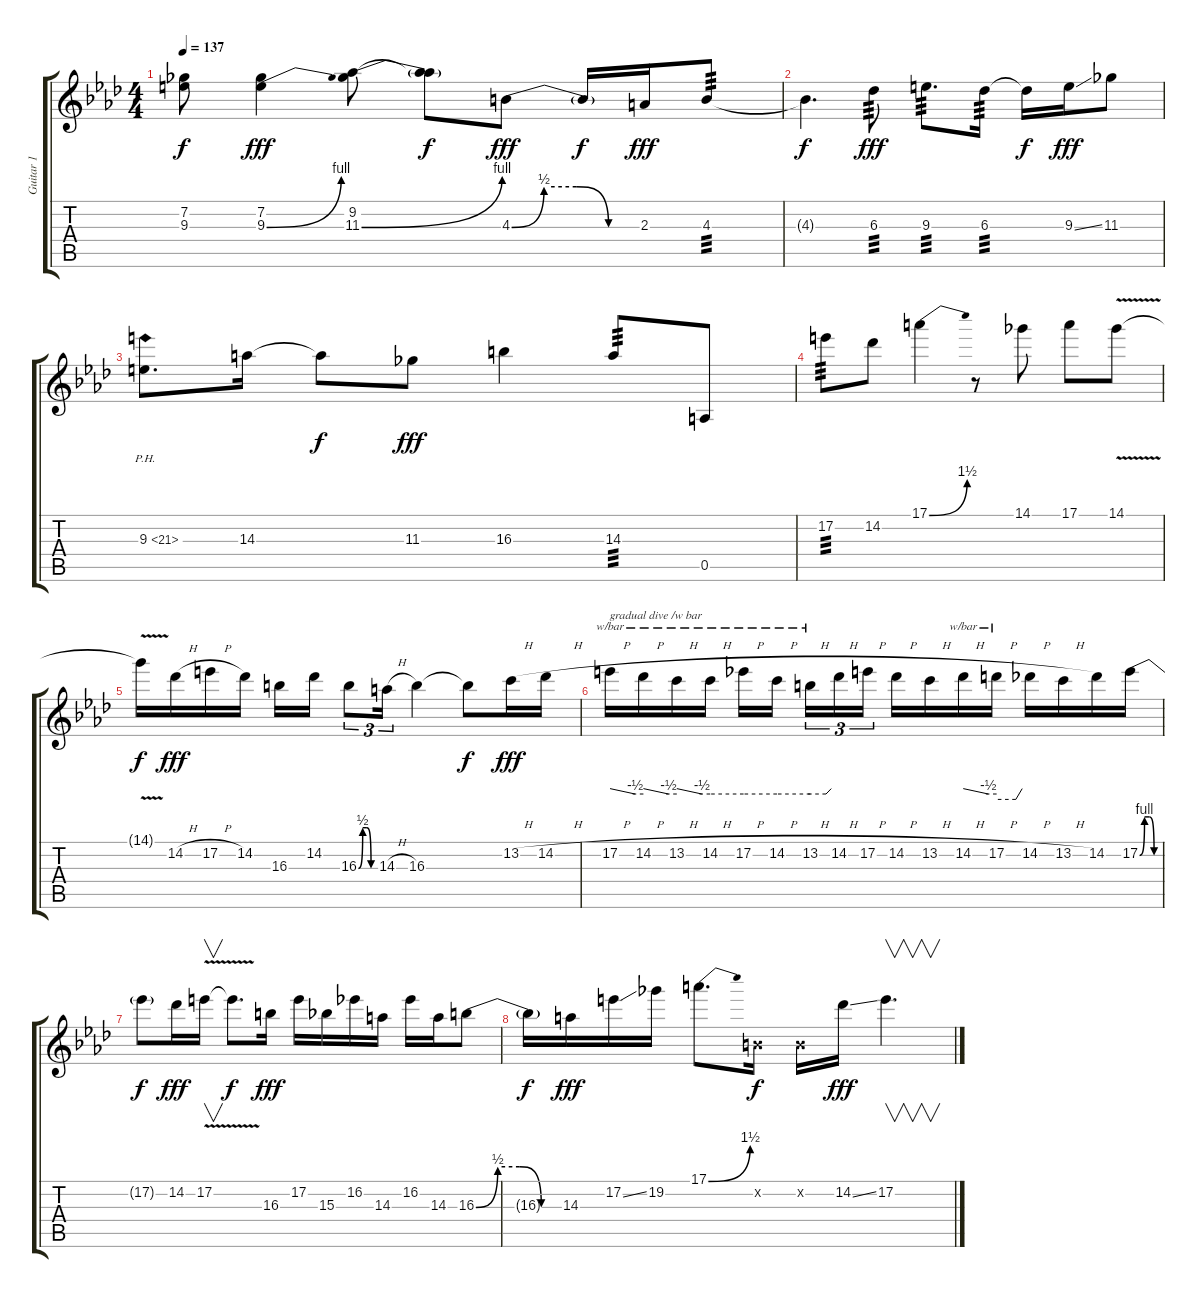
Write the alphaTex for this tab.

\track ("Guitar 1" "Guitar 1") {instrument distortionguitar}
\staff {score tabs}
\tuning (E4 B3 G3 D3 A2 E2) {hide}
\ts (4 4)
\tempo 137
\clef g2
\ks ab
(7.2{t} 9.3{t}).8{dy f} (7.2 9.3{be (bend 0 0 60 4)}).4{dy fff} (9.2 11.3{be (bend 0 0 60 4)}).8 (9.2{t} 11.3{t}).8{dy f} 4.3{be (custom 0 0 15 2 30 2 45 0 60 0)}.8{dy fff} 4.3{t}.16{dy f} 2.3.16{dy fff} 4.3.8{tp 3} |
4.3{t}.4{d dy f} 6.3.8{tp 3 dy fff} 9.3.8{d tp 3} 6.3.16{tp 3} 6.3{t}.16{dy f} 9.3{ss}.16{dy fff} 11.3.8 |
9.3{ph 12}.8{d} 14.3.16 14.3{t}.8{dy f} 11.3.8{dy fff} 16.3.4 14.3.8{tp 3} 0.5.8 |
17.2.8{tp 3} 14.2.8 17.1{be (bend 0 0 60 6)}.4 r.8 14.1.8 17.1.8 14.1{v}.8 |
14.1{t}.16{dy f} 14.2{h}.16{dy fff} 17.2{h}.16 14.2.16 16.3.16 14.2.16 16.3{be (custom 0 0 15 2 30 2 45 0 60 0)}.8{tu (3 2)} 14.3{h}.16{tu (3 2)} 16.3.4 16.3{t}.8{dy f} 13.2{h}.16{dy fff} 14.2{h}.16 |
17.2{h}.16{tbe (custom default 0 0 45 -2 60 -2) txt "gradual dive /w bar"} 14.2{h}.16{tbe (custom default 0 0 45 -2 60 -2)} 13.2{h}.16{tbe (custom default 0 0 45 -2 60 -2)} 14.2{h}.16{tbe (hold default 0 -2 60 -2)} 17.2{h}.16{tbe (hold default 0 -2 60 -2)} 14.2{h}.16{tbe (hold default 0 -2 60 -2) beam splitsecondary} 13.2{h}.16{tu (3 2) tbe (custom default 0 -2 45 -2 60 0)} 14.2{h}.16{tu (3 2)} 17.2{h}.16{tu (3 2)} 14.2{h}.16 13.2{h}.16 14.2{h}.16{tbe (custom default 0 0 45 -2 60 -2)} 17.2{h}.16{tbe (custom default 0 -4 45 -4 60 0)} 14.2{h}.16 13.2{h}.16 14.2.16 17.2{be (custom 0 0 15 4 30 4 45 0 60 0)}.16 |
17.2{t}.8{dy f} 14.2.16{dy fff} 17.2{v}.16{v} 17.2{t}.8{d dy f} 16.3.16{dy fff} 17.2.16 15.3.16 16.2.16 14.3.16 16.2.16 14.3.16 16.3{be (custom 0 0 15 2 30 2 45 0 60 0)}.8 |
16.3{t}.16{dy f} 14.3.16{dy fff} 17.2{ss}.16 19.2.16 17.1{be (bend 0 0 60 6)}.8{d} 0.2{x}.16{dy f} 0.2{x}.16 14.2{ss}.16{dy fff} 17.2.4{v d}
